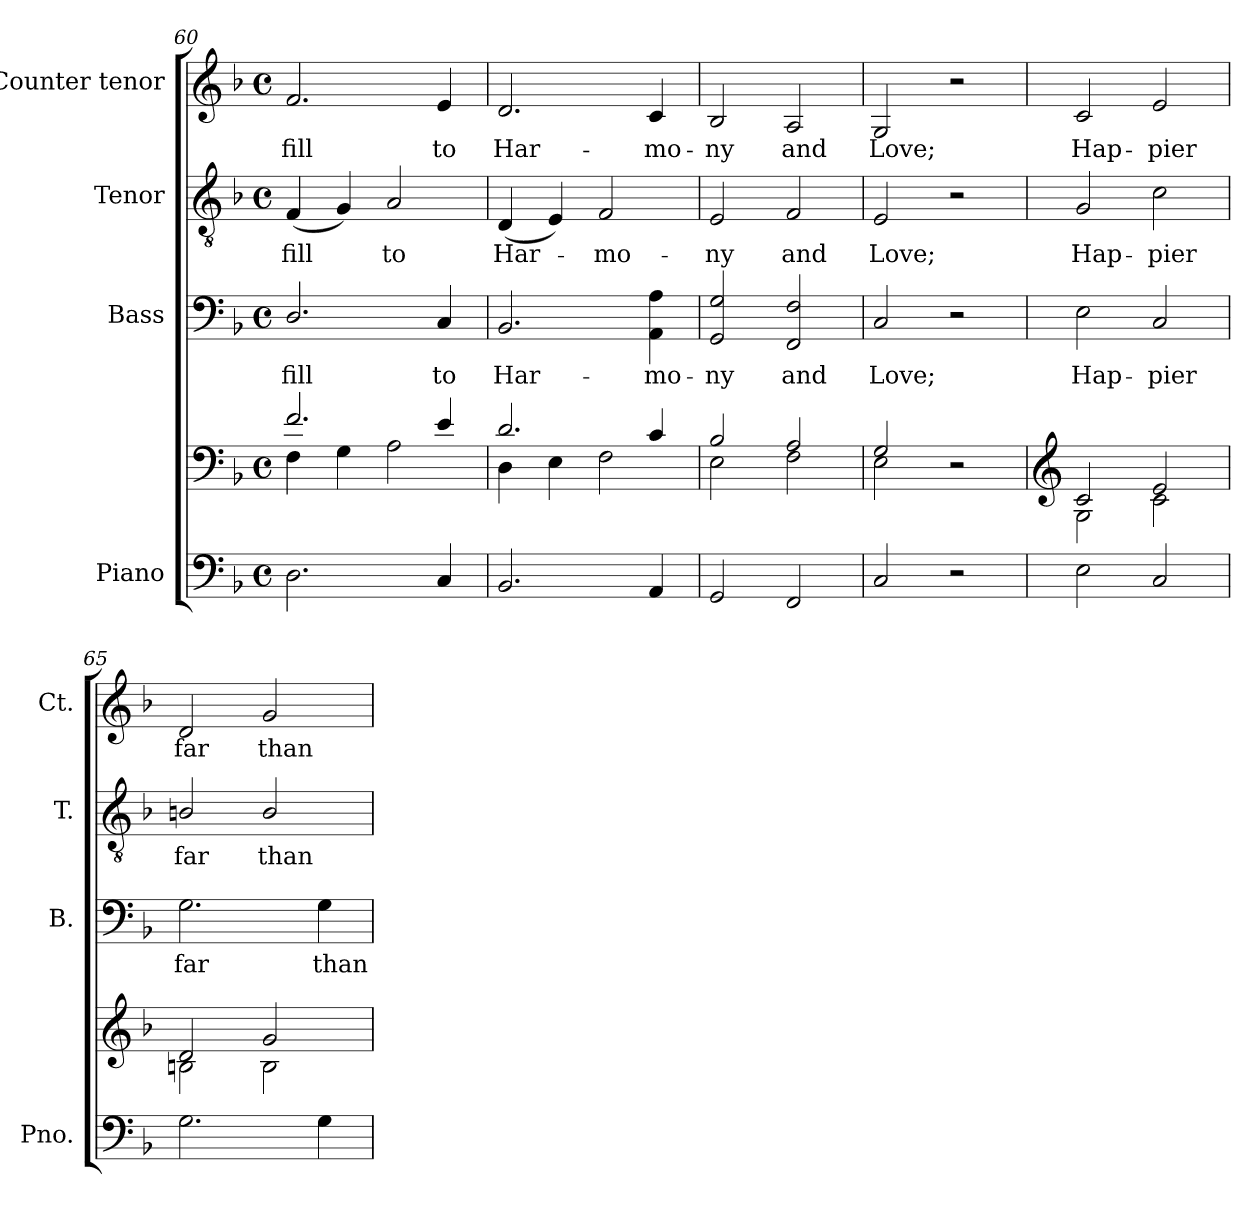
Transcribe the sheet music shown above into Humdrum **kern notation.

**kern	**kern	**kern	**text	**kern	**text	**kern	**text
*part4	*part4	*part3	*part3	*part2	*part2	*part1	*part1
*staff5	*staff4	*staff3	*staff3	*staff2	*staff2	*staff1	*staff1
*I"Piano	*	*I"Bass	*	*I"Tenor	*	*I"Counter tenor	*
*I'Pno.	*	*I'B.	*	*I'T.	*	*I'Ct.	*
*clefF4	*clefF4	*clefF4	*	*clefGv2	*	*clefG2	*
*	*	*	*	*ITrd7c12	*	*	*
*k[b-]	*k[b-]	*k[b-]	*	*k[b-]	*	*k[b-]	*
*F:	*F:	*F:	*	*F:	*	*F:	*
*M4/4	*M4/4	*M4/4	*	*M4/4	*	*M4/4	*
*met(c)	*met(c)	*met(c)	*	*met(c)	*	*met(c)	*
=60	=60	=60	=60	=60	=60	=60	=60
*	*^	*	*	*	*	*	*
!	!	!	!	!LO:LY:b:color=#000000	!	!	!	!
!	!	!	!	!	!	!LO:LY:b:color=#000000	!	!
!	!	!	!	!	!	!	!	!LO:LY:b:color=#000000
2.Di\	2.fi/	4Fi\	2.Di/	fill	(4FFi/	fill	2.fi/	fill
.	.	4Gi\	.	.	4GGi/)	.	.	.
!	!	!	!	!	!	!LO:LY:b:color=#000000	!	!
.	.	2Ai\	.	.	2AAi/	to	.	.
!	!	!	!	!LO:LY:b:color=#000000	!	!	!	!
!	!	!	!	!	!	!	!	!LO:LY:b:color=#000000
4Ci/	4ei/	.	4Ci/	to	.	.	4ei/	to
=61	=61	=61	=61	=61	=61	=61	=61	=61
!	!	!	!	!LO:LY:b:color=#000000	!	!	!	!
!	!	!	!	!	!	!LO:LY:b:color=#000000	!	!
!	!	!	!	!	!	!	!	!LO:LY:b:color=#000000
2.BB-i/	2.di/	4Di\	2.BB-i/	Har-	(4DDi/	Har-	2.di/	Har-
.	.	4Ei\	.	.	4EEi/)	.	.	.
!	!	!	!	!	!	!LO:LY:b:color=#000000	!	!
.	.	2Fi\	.	.	2FFi/	-mo-	.	.
!	!	!	!	!LO:LY:b:color=#000000	!	!	!	!
!	!	!	!	!	!	!	!	!LO:LY:b:color=#000000
4AAi/	4ci/	.	4AAi\ 4Ai	-mo-	.	.	4ci/	-mo-
!!LO:PB:g=z
=62	=62	=62	=62	=62	=62	=62	=62	=62
!	!	!	!	!LO:LY:b:color=#000000	!	!	!	!
!	!	!	!	!	!	!LO:LY:b:color=#000000	!	!
!	!	!	!	!	!	!	!	!LO:LY:b:color=#000000
2GGi/	2B-i/	2Ei\	2GGi/ 2Gi	-ny	2EEi/	-ny	2B-i/	-ny
!	!	!	!	!LO:LY:b:color=#000000	!	!	!	!
!	!	!	!	!	!	!LO:LY:b:color=#000000	!	!
!	!	!	!	!	!	!	!	!LO:LY:b:color=#000000
2FFi/	2Ai/	2Fi\	2FFi/ 2Fi	and	2FFi/	and	2Ai/	and
=63	=63	=63	=63	=63	=63	=63	=63	=63
!	!	!	!	!LO:LY:b:color=#000000	!	!	!	!
!	!	!	!	!	!	!LO:LY:b:color=#000000	!	!
!	!	!	!	!	!	!	!	!LO:LY:b:color=#000000
2Ci/	2Gi/	2Ei\	2Ci/	Love;	2EEi/	Love;	2Gi/	Love;
2r	2ryy	2r	2r	.	2r	.	2r	.
=64	=64	=64	=64	=64	=64	=64	=64	=64
*	*clefG2	*	*	*	*	*	*	*
!	!	!	!	!LO:LY:b:color=#000000	!	!	!	!
!	!	!	!	!	!	!LO:LY:b:color=#000000	!	!
!	!	!	!	!	!	!	!	!LO:LY:b:color=#000000
2Ei\	2ci/	2Gi\	2Ei\	Hap-	2GGi/	Hap-	2ci/	Hap-
!	!	!	!	!LO:LY:b:color=#000000	!	!	!	!
!	!	!	!	!	!	!LO:LY:b:color=#000000	!	!
!	!	!	!	!	!	!	!	!LO:LY:b:color=#000000
2Ci/	2ei/	2ci\	2Ci/	-pier	2Ci\	-pier	2ei/	-pier
=65	=65	=65	=65	=65	=65	=65	=65	=65
!	!	!	!	!LO:LY:b:color=#000000	!	!	!	!
!	!	!	!	!	!	!LO:LY:b:color=#000000	!	!
!	!	!	!	!	!	!	!	!LO:LY:b:color=#000000
2.Gi\	2di/	2Bni\	2.Gi\	far	2BBni/	far	2di/	far
!	!	!	!	!	!	!LO:LY:b:color=#000000	!	!
!	!	!	!	!	!	!	!	!LO:LY:b:color=#000000
.	2gi/	2Bi\	.	.	2BBi/	than	2gi/	than
!	!	!	!	!LO:LY:b:color=#000000	!	!	!	!
4Gi\	.	.	4Gi\	than	.	.	.	.
*	*v	*v	*	*	*	*	*	*
=	=	=	=	=	=	=	=
*-	*-	*-	*-	*-	*-	*-	*-
